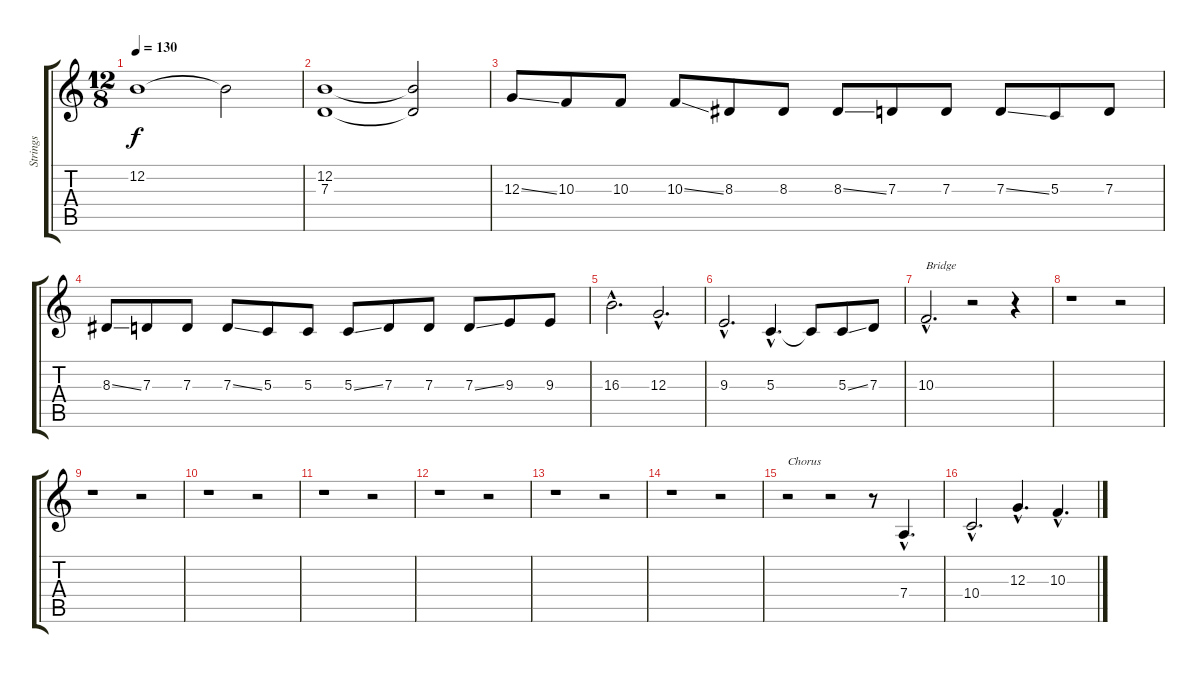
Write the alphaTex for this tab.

\track ("Strings" "Strings") {instrument stringensemble1}
\staff {score tabs}
\tuning (E4 B3 G3 D3 A2 E2) {hide}
\ts (12 8)
\tempo 130
\clef g2
\ks c
12.2.1{dy f} 12.2{t}.2 |
(12.2 7.3).1 (12.2{t} 7.3{t}).2 |
12.3{ss}.8 10.3.8 10.3.8 10.3{ss}.8 8.3.8 8.3.8 8.3{ss}.8 7.3.8 7.3.8 7.3{ss}.8 5.3.8 7.3.8 |
8.3{ss}.8 7.3.8 7.3.8 7.3{ss}.8 5.3.8 5.3.8 5.3{ss}.8 7.3.8 7.3.8 7.3{ss}.8 9.3.8 9.3.8 |
16.3{hac}.2{d} 12.3{hac}.2{d} |
9.3{hac}.2{d} 5.3{hac}.4{d} 5.3{t}.8 5.3{ss}.8 7.3.8 |
10.3{hac}.2{d txt "Bridge"} r.2 r.4 |
r.1 r.2 |
r.1 r.2 |
r.1 r.2 |
r.1 r.2 |
r.1 r.2 |
r.1 r.2 |
r.1 r.2 |
r.2{txt "Chorus"} r.2 r.8 7.4{hac}.4{d} |
10.4{hac}.2{d} 12.3{hac}.4{d} 10.3{hac}.4{d}
